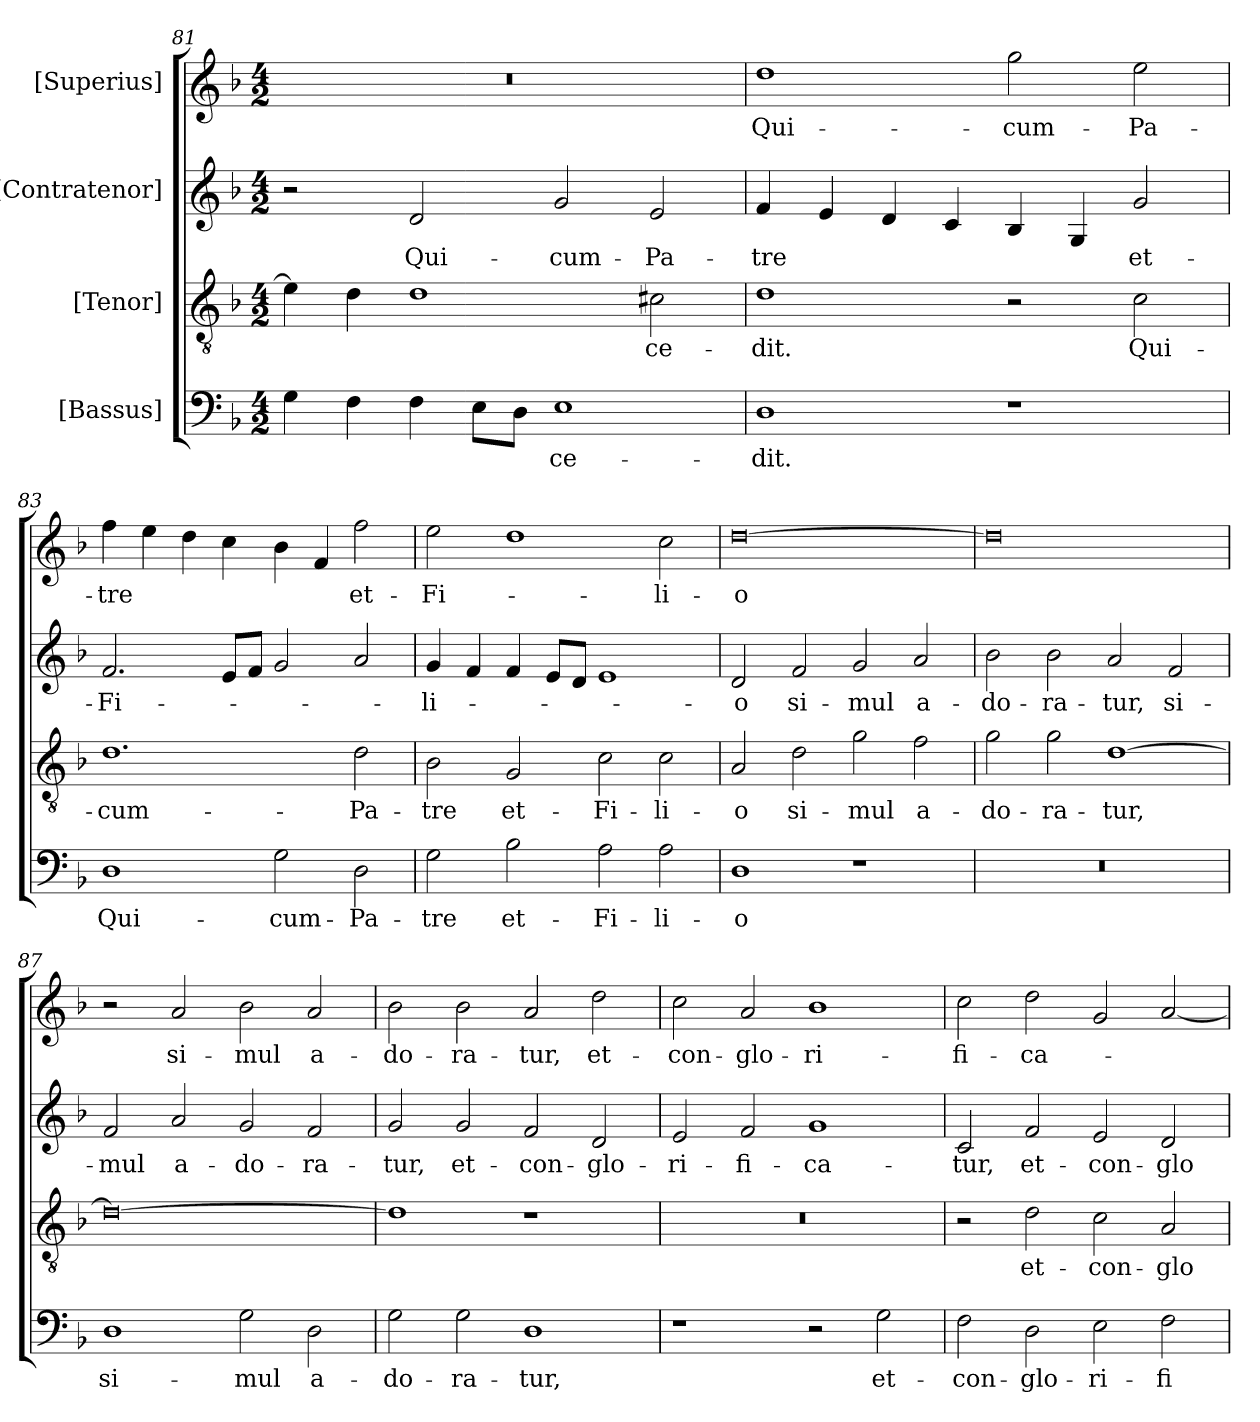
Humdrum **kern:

**kern	**text	**kern	**text	**kern	**text	**kern	**text
*part4	*part4	*part3	*part3	*part2	*part2	*part1	*part1
*staff4	*staff4	*staff3	*staff3	*staff2	*staff2	*staff1	*staff1
*I"[Bassus]	*	*I"[Tenor]	*	*I"[Contratenor]	*	*I"[Superius]	*
*clefF4	*	*clefGv2	*	*clefG2	*	*clefG2	*
*k[b-]	*	*k[b-]	*	*k[b-]	*	*k[b-]	*
*M4/2	*	*M4/2	*	*M4/2	*	*M4/2	*
=81	=81	=81	=81	=81	=81	=81	=81
4G\	.	4e\]	.	2r	.	0r	.
4F\	.	4d\	.	.	.	.	.
4F\	.	1d\	.	2d/	Qui-	.	.
8E\L	.	.	.	.	.	.	.
8D\J	.	.	.	.	.	.	.
1E\	-ce-	.	.	2g/	cum-	.	.
.	.	2c#X\	-ce-	2e/	Pa-	.	.
=82	=82	=82	=82	=82	=82	=82	=82
1D\	-dit.	1d\	-dit.	4f/	-tre	1dd\	Qui-
.	.	.	.	4e/	.	.	.
.	.	.	.	4d/	.	.	.
.	.	.	.	4c/	.	.	.
1r	.	2r	.	4B-/	.	2gg\	cum-
.	.	.	.	4G/	.	.	.
.	.	2c\	Qui-	2g/	et-	2ee\	Pa-
=83	=83	=83	=83	=83	=83	=83	=83
1D\	Qui-	1.d\	cum-	2.f/	Fi-	4ff\	-tre
.	.	.	.	.	.	4ee\	.
.	.	.	.	.	.	4dd\	.
.	.	.	.	8e/L	.	4cc\	.
.	.	.	.	8f/J	.	.	.
2G\	cum-	.	.	2g/	.	4b-\	.
.	.	.	.	.	.	4f/	.
2D\	Pa-	2d\	Pa-	2a/	.	2ff\	et-
=84	=84	=84	=84	=84	=84	=84	=84
2G\	-tre	2B-\	-tre	4g/	-li-	2ee\	Fi-
.	.	.	.	4f/	.	.	.
2B-\	et-	2G/	et-	4f/	.	1dd\	.
.	.	.	.	8e/L	.	.	.
.	.	.	.	8d/J	.	.	.
2A\	Fi-	2c\	Fi-	1e/	.	.	.
2A\	-li-	2c\	-li-	.	.	2cc\	-li-
=85	=85	=85	=85	=85	=85	=85	=85
1D\	-o	2A/	-o	2d/	-o	[0dd\	-o
.	.	2d\	si-	2f/	si-	.	.
1r	.	2g\	-mul	2g/	-mul	.	.
.	.	2f\	a-	2a/	a-	.	.
=86	=86	=86	=86	=86	=86	=86	=86
0r	.	2g\	-do-	2b-\	-do-	0dd\]	.
.	.	2g\	-ra-	2b-\	-ra-	.	.
.	.	[1d\	-tur,	2a/	-tur,	.	.
.	.	.	.	2f/	si-	.	.
=87	=87	=87	=87	=87	=87	=87	=87
1D\	si-	0d\_	.	2f/	-mul	2r	.
.	.	.	.	2a/	a-	2a/	si-
2G\	-mul	.	.	2g/	-do-	2b-\	-mul
2D\	a-	.	.	2f/	-ra-	2a/	a-
=88	=88	=88	=88	=88	=88	=88	=88
2G\	-do-	1d\]	.	2g/	-tur,	2b-\	-do-
2G\	-ra-	.	.	2g/	et-	2b-\	-ra-
1D\	-tur,	1r	.	2f/	con-	2a/	-tur,
.	.	.	.	2d/	-glo-	2dd\	et-
=89	=89	=89	=89	=89	=89	=89	=89
1r	.	0r	.	2e/	-ri-	2cc\	con-
.	.	.	.	2f/	-fi-	2a/	-glo-
2r	.	.	.	1g/	-ca-	1b-\	-ri-
2G\	et-	.	.	.	.	.	.
=90	=90	=90	=90	=90	=90	=90	=90
2F\	con-	2r	.	2c/	-tur,	2cc\	-fi-
2D\	-glo-	2d\	et-	2f/	et-	2dd\	-ca-
2E\	-ri-	2c\	con-	2e/	con-	2g/	.
2F\	-fi-	2A/	-glo-	2d/	-glo-	[2a/	.
=	=	=	=	=	=	=	=
*-	*-	*-	*-	*-	*-	*-	*-
